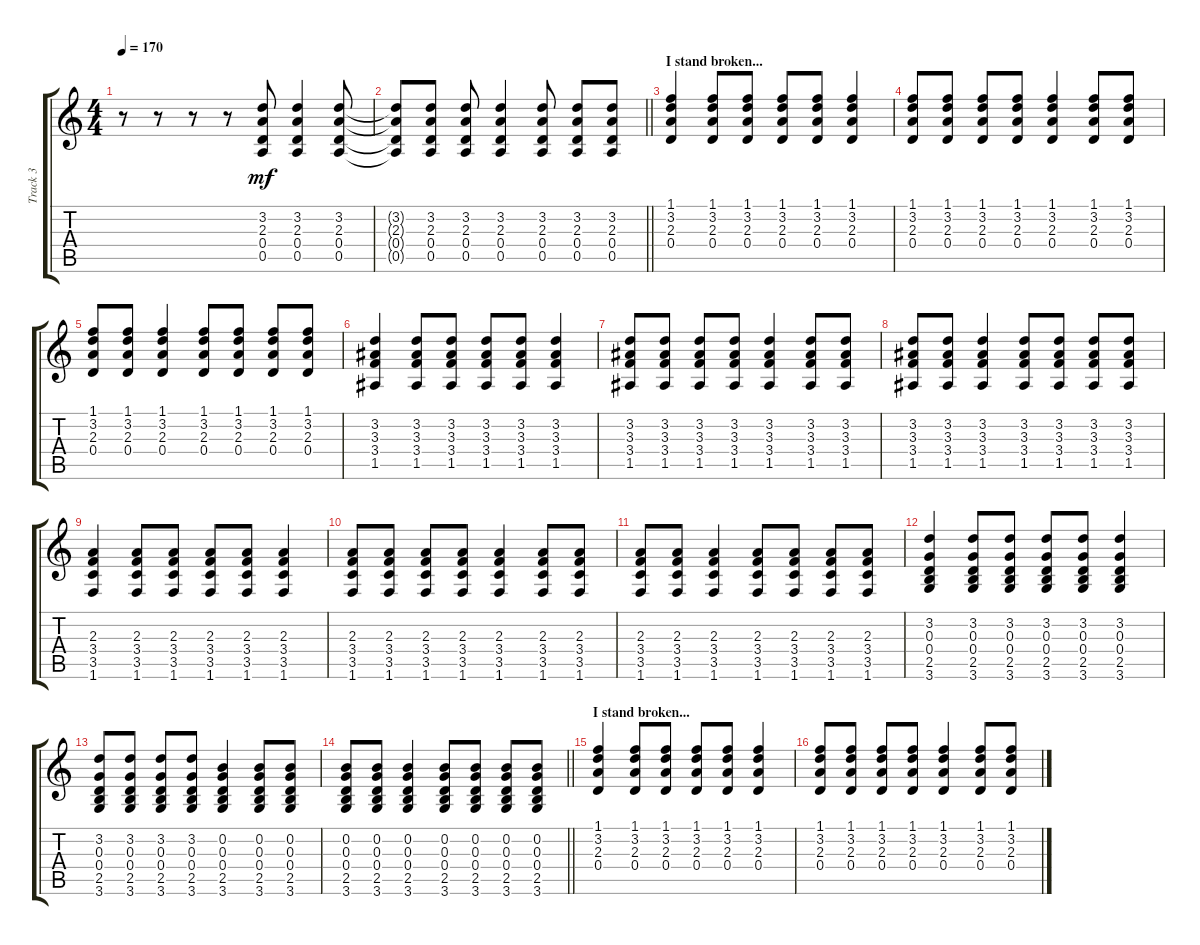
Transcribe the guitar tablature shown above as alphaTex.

\track ("Track 3" "Track 3") {instrument acousticguitarsteel}
\staff {score tabs}
\tuning (E4 B3 G3 D3 A2 E2) {hide}
\ts (4 4)
\tempo 170
\clef g2
\ks c
r.8{dy mf} r.8 r.8 r.8 (3.2 2.3 0.4 0.5).8 (3.2 2.3 0.4 0.5).4 (3.2 2.3 0.4 0.5).8 |
\barLineRight lightlight
(3.2{t} 2.3{t} 0.4{t} 0.5{t}).8 (3.2 2.3 0.4 0.5).8 (3.2 2.3 0.4 0.5).8 (3.2 2.3 0.4 0.5).4 (3.2 2.3 0.4 0.5).8 (3.2 2.3 0.4 0.5).8 (3.2 2.3 0.4 0.5).8 |
\section ("" "I stand broken...")
(1.1 3.2 2.3 0.4).4 (1.1 3.2 2.3 0.4).8 (1.1 3.2 2.3 0.4).8 (1.1 3.2 2.3 0.4).8 (1.1 3.2 2.3 0.4).8 (1.1 3.2 2.3 0.4).4 |
(1.1 3.2 2.3 0.4).8 (1.1 3.2 2.3 0.4).8 (1.1 3.2 2.3 0.4).8 (1.1 3.2 2.3 0.4).8 (1.1 3.2 2.3 0.4).4 (1.1 3.2 2.3 0.4).8 (1.1 3.2 2.3 0.4).8 |
(1.1 3.2 2.3 0.4).8 (1.1 3.2 2.3 0.4).8 (1.1 3.2 2.3 0.4).4 (1.1 3.2 2.3 0.4).8 (1.1 3.2 2.3 0.4).8 (1.1 3.2 2.3 0.4).8 (1.1 3.2 2.3 0.4).8 |
(3.2 3.3 3.4 1.5).4 (3.2 3.3 3.4 1.5).8 (3.2 3.3 3.4 1.5).8 (3.2 3.3 3.4 1.5).8 (3.2 3.3 3.4 1.5).8 (3.2 3.3 3.4 1.5).4 |
(3.2 3.3 3.4 1.5).8 (3.2 3.3 3.4 1.5).8 (3.2 3.3 3.4 1.5).8 (3.2 3.3 3.4 1.5).8 (3.2 3.3 3.4 1.5).4 (3.2 3.3 3.4 1.5).8 (3.2 3.3 3.4 1.5).8 |
(3.2 3.3 3.4 1.5).8 (3.2 3.3 3.4 1.5).8 (3.2 3.3 3.4 1.5).4 (3.2 3.3 3.4 1.5).8 (3.2 3.3 3.4 1.5).8 (3.2 3.3 3.4 1.5).8 (3.2 3.3 3.4 1.5).8 |
(2.3 3.4 3.5 1.6).4 (2.3 3.4 3.5 1.6).8 (2.3 3.4 3.5 1.6).8 (2.3 3.4 3.5 1.6).8 (2.3 3.4 3.5 1.6).8 (2.3 3.4 3.5 1.6).4 |
(2.3 3.4 3.5 1.6).8 (2.3 3.4 3.5 1.6).8 (2.3 3.4 3.5 1.6).8 (2.3 3.4 3.5 1.6).8 (2.3 3.4 3.5 1.6).4 (2.3 3.4 3.5 1.6).8 (2.3 3.4 3.5 1.6).8 |
(2.3 3.4 3.5 1.6).8 (2.3 3.4 3.5 1.6).8 (2.3 3.4 3.5 1.6).4 (2.3 3.4 3.5 1.6).8 (2.3 3.4 3.5 1.6).8 (2.3 3.4 3.5 1.6).8 (2.3 3.4 3.5 1.6).8 |
(3.2 0.3 0.4 2.5 3.6).4 (3.2 0.3 0.4 2.5 3.6).8 (3.2 0.3 0.4 2.5 3.6).8 (3.2 0.3 0.4 2.5 3.6).8 (3.2 0.3 0.4 2.5 3.6).8 (3.2 0.3 0.4 2.5 3.6).4 |
(3.2 0.3 0.4 2.5 3.6).8 (3.2 0.3 0.4 2.5 3.6).8 (3.2 0.3 0.4 2.5 3.6).8 (3.2 0.3 0.4 2.5 3.6).8 (0.2 0.3 0.4 2.5 3.6).4 (0.2 0.3 0.4 2.5 3.6).8 (0.2 0.3 0.4 2.5 3.6).8 |
\barLineRight lightlight
(0.2 0.3 0.4 2.5 3.6).8 (0.2 0.3 0.4 2.5 3.6).8 (0.2 0.3 0.4 2.5 3.6).4 (0.2 0.3 0.4 2.5 3.6).8 (0.2 0.3 0.4 2.5 3.6).8 (0.2 0.3 0.4 2.5 3.6).8 (0.2 0.3 0.4 2.5 3.6).8 |
\section ("" "I stand broken...")
(1.1 3.2 2.3 0.4).4 (1.1 3.2 2.3 0.4).8 (1.1 3.2 2.3 0.4).8 (1.1 3.2 2.3 0.4).8 (1.1 3.2 2.3 0.4).8 (1.1 3.2 2.3 0.4).4 |
(1.1 3.2 2.3 0.4).8 (1.1 3.2 2.3 0.4).8 (1.1 3.2 2.3 0.4).8 (1.1 3.2 2.3 0.4).8 (1.1 3.2 2.3 0.4).4 (1.1 3.2 2.3 0.4).8 (1.1 3.2 2.3 0.4).8
